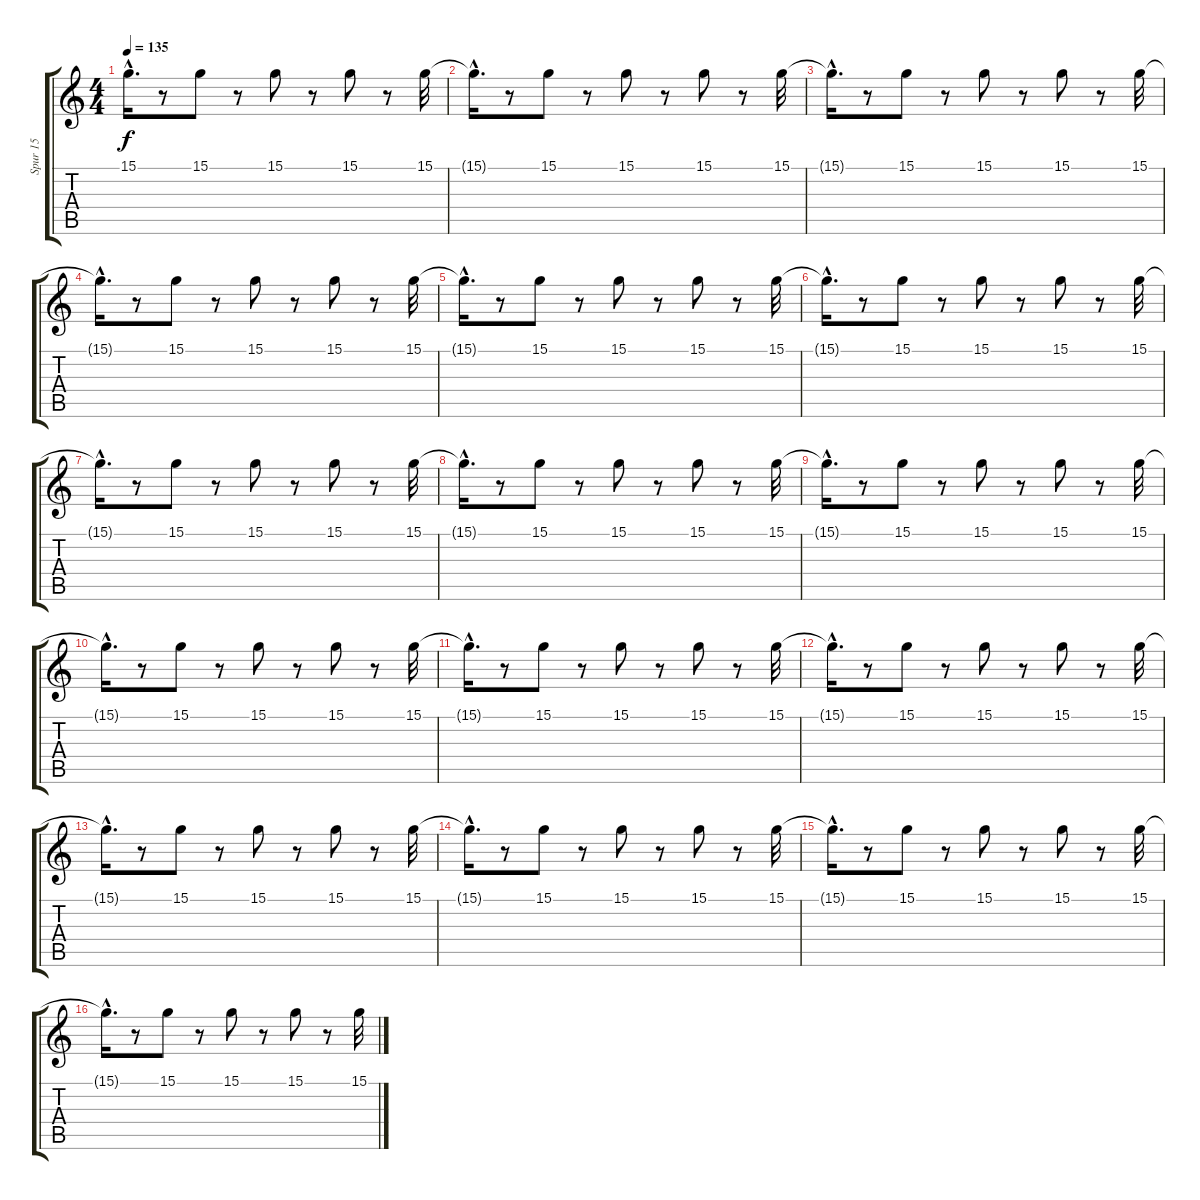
\track ("Spur 15" "Spur 15") {instrument stringensemble1}
\staff {score tabs}
\tuning (E4 B3 G3 D3 A2 E2) {hide}
\ts (4 4)
\tempo 135
\clef g2
\ks c
15.1{hac t}.16{d dy f} r.8 15.1.8 r.8 15.1.8 r.8 15.1.8 r.8 15.1.32 |
15.1{hac t}.16{d} r.8 15.1.8 r.8 15.1.8 r.8 15.1.8 r.8 15.1.32 |
15.1{hac t}.16{d} r.8 15.1.8 r.8 15.1.8 r.8 15.1.8 r.8 15.1.32 |
15.1{hac t}.16{d} r.8 15.1.8 r.8 15.1.8 r.8 15.1.8 r.8 15.1.32 |
15.1{hac t}.16{d} r.8 15.1.8 r.8 15.1.8 r.8 15.1.8 r.8 15.1.32 |
15.1{hac t}.16{d} r.8 15.1.8 r.8 15.1.8 r.8 15.1.8 r.8 15.1.32 |
15.1{hac t}.16{d} r.8 15.1.8 r.8 15.1.8 r.8 15.1.8 r.8 15.1.32 |
15.1{hac t}.16{d} r.8 15.1.8 r.8 15.1.8 r.8 15.1.8 r.8 15.1.32 |
15.1{hac t}.16{d} r.8 15.1.8 r.8 15.1.8 r.8 15.1.8 r.8 15.1.32 |
15.1{hac t}.16{d} r.8 15.1.8 r.8 15.1.8 r.8 15.1.8 r.8 15.1.32 |
15.1{hac t}.16{d} r.8 15.1.8 r.8 15.1.8 r.8 15.1.8 r.8 15.1.32 |
15.1{hac t}.16{d} r.8 15.1.8 r.8 15.1.8 r.8 15.1.8 r.8 15.1.32 |
15.1{hac t}.16{d} r.8 15.1.8 r.8 15.1.8 r.8 15.1.8 r.8 15.1.32 |
15.1{hac t}.16{d} r.8 15.1.8 r.8 15.1.8 r.8 15.1.8 r.8 15.1.32 |
15.1{hac t}.16{d} r.8 15.1.8 r.8 15.1.8 r.8 15.1.8 r.8 15.1.32 |
15.1{hac t}.16{d} r.8 15.1.8 r.8 15.1.8 r.8 15.1.8 r.8 15.1.32
